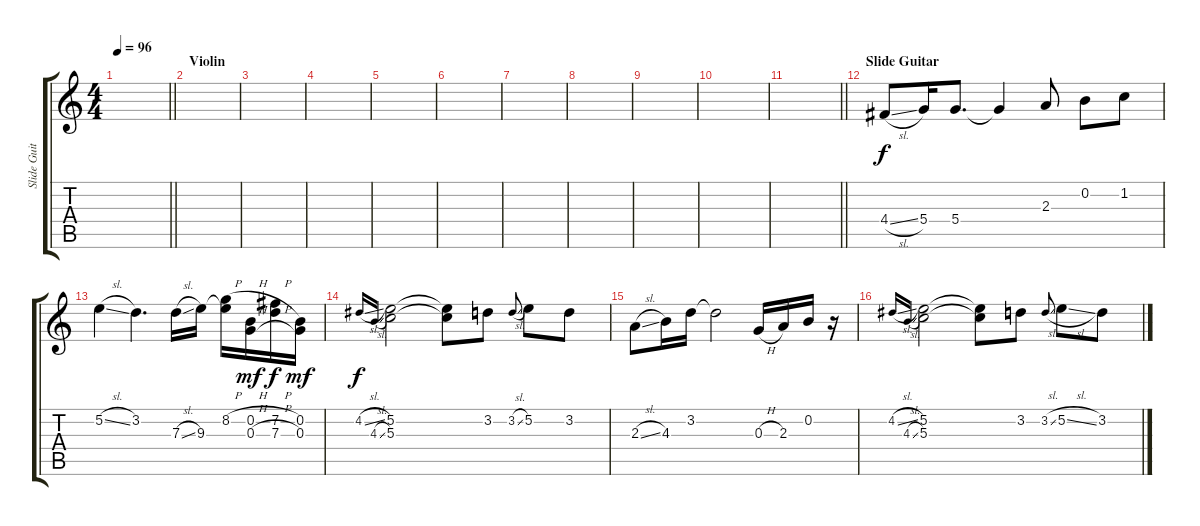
\track ("Slide Guitar" "Slide Guit") {instrument acousticguitarsteel}
\staff {score tabs}
\tuning (E4 B3 G3 D3 A2 E2) {hide}
\ts (4 4)
\tempo 96
\clef g2
\barLineRight lightlight
\ks c
|
\section ("" "Violin")
|
|
|
|
|
|
|
|
|
\barLineRight lightlight
|
\section ("" "Slide Guitar")
4.4{sl}.8 5.4.16 5.4.8{d} 5.4{t}.4 2.3.8 0.2.8 1.2.8 |
5.2{sl}.4 3.2.4{d} 7.3{sl}.16 9.3.16 (8.2{h} 9.3{t}).16 (0.2{h} 0.3{h}).16{dy mf} (7.2{h} 7.3{h}).16{dy f} (0.2 0.3).16{dy mf} |
4.2{sl}.16{gr onbeat dy f} 4.3{sl}.16{gr onbeat} (5.2 5.3).2 (5.2{t} 5.3{t}).8 3.2.8 3.2{sl}.8{gr onbeat} 5.2.8 3.2.8 |
2.3{sl}.8 4.3.16 3.2.16 3.2{t}.2 0.3{h}.16 2.3.16 0.2.16 r.16 |
4.2{sl}.16{gr onbeat} 4.3{sl}.16{gr onbeat} (5.2 5.3).2 (5.2{t} 5.3{t}).8 3.2.8 3.2{sl}.8{gr onbeat} 5.2{sl}.8 3.2.8
